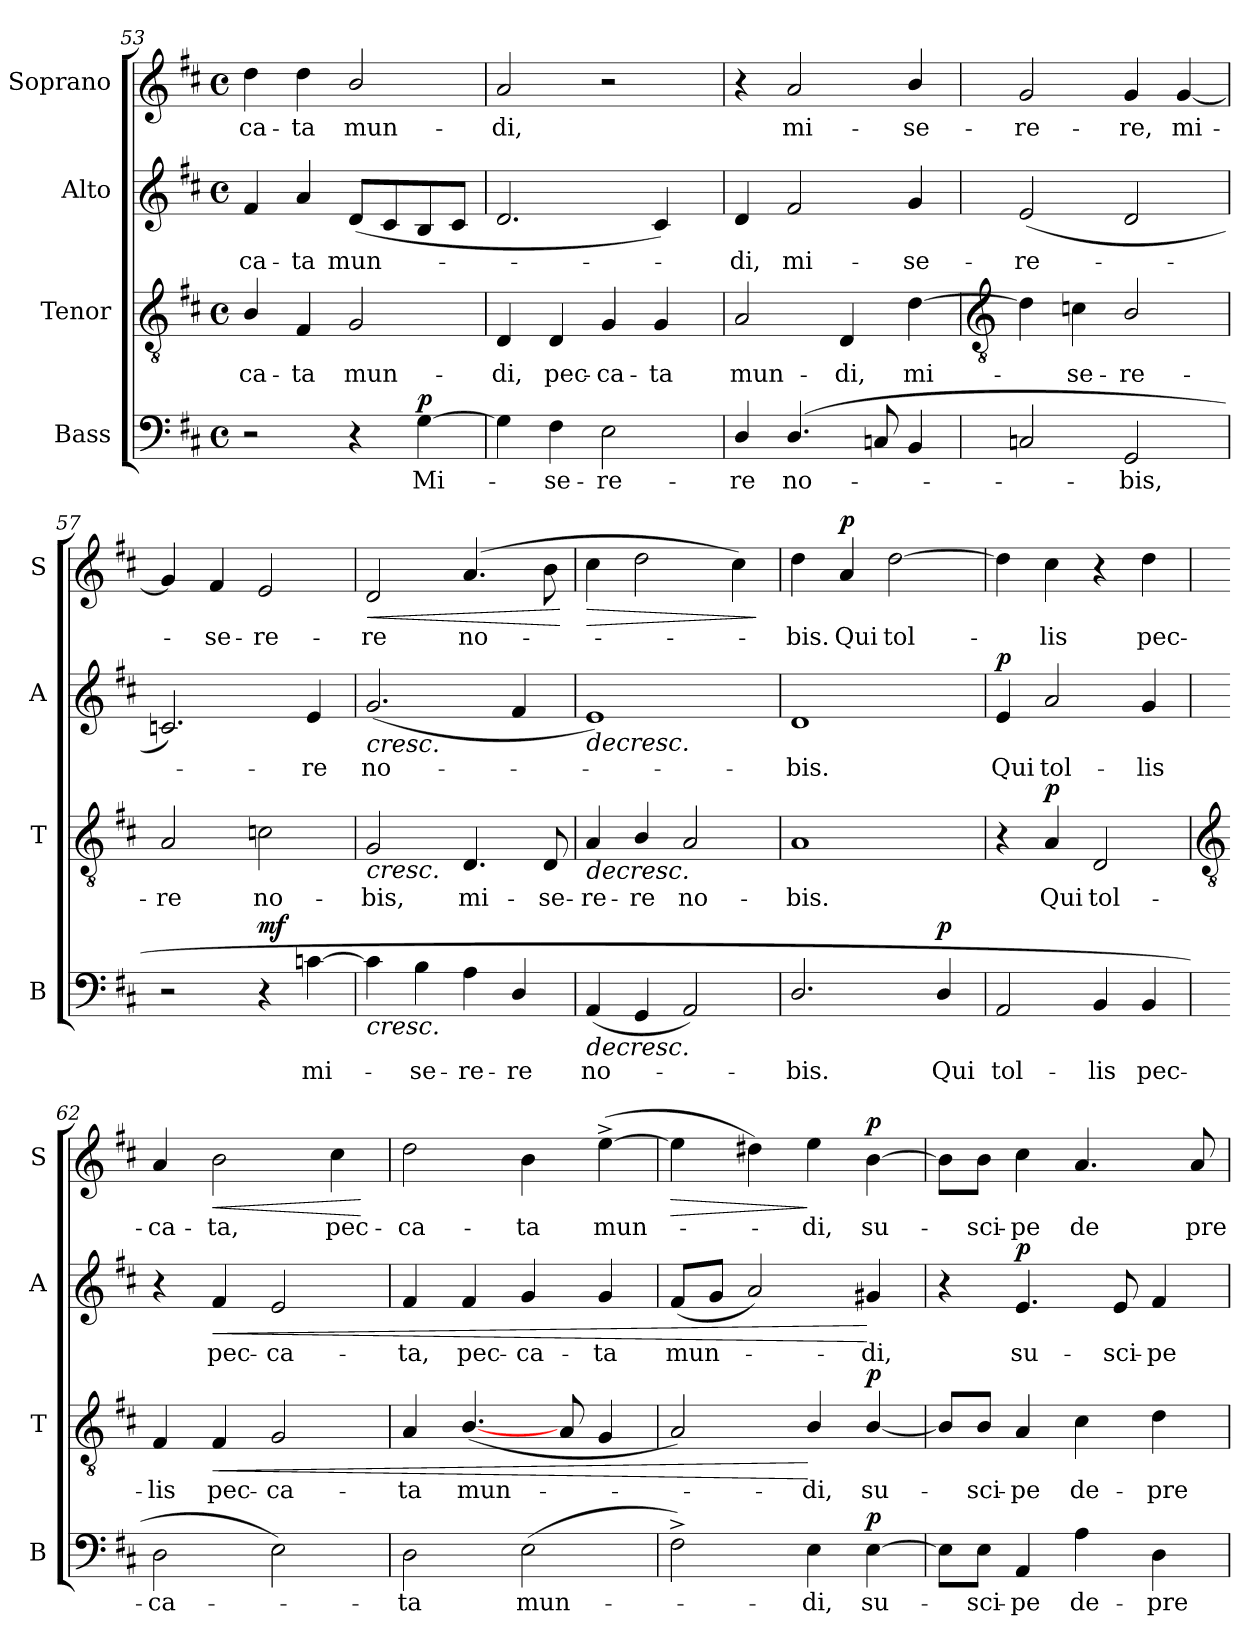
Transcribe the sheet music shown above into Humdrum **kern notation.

**kern	**text	**dynam	**kern	**text	**dynam	**kern	**text	**dynam	**kern	**text	**dynam
*part4	*part4	*part4	*part3	*part3	*part3	*part2	*part2	*part2	*part1	*part1	*part1
*staff4	*staff4	*staff4	*staff3	*staff3	*staff3	*staff2	*staff2	*staff2	*staff1	*staff1	*staff1
*I"Bass	*	*	*I"Tenor	*	*	*I"Alto	*	*	*I"Soprano	*	*
*I'B	*	*	*I'T	*	*	*I'A	*	*	*I'S	*	*
*clefF4	*	*	*clefGv2	*	*	*clefG2	*	*	*clefG2	*	*
*k[f#c#]	*	*	*k[f#c#]	*	*	*k[f#c#]	*	*	*k[f#c#]	*	*
*D:	*	*	*D:	*	*	*D:	*	*	*D:	*	*
*M4/4	*	*	*M4/4	*	*	*M4/4	*	*	*M4/4	*	*
*met(c)	*	*	*met(c)	*	*	*met(c)	*	*	*met(c)	*	*
=53	=53	=53	=53	=53	=53	=53	=53	=53	=53	=53	=53
!	!	!	!	!LO:LY:b	!	!	!LO:LY:b	!	!	!LO:LY:b	!
2r	.	.	4B/	-ca-	.	4f#	-ca-	.	4dd	-ca-	.
!	!	!	!	!LO:LY:b	!	!	!LO:LY:b	!	!	!LO:LY:b	!
.	.	.	4F#	-ta	.	4a	-ta	.	4dd	-ta	.
!	!	!	!	!LO:LY:b	!	!	!LO:LY:b	!	!	!LO:LY:b	!
4r	.	.	2G	mun-	.	(<8dL	mun-	.	2b/	mun-	.
.	.	.	.	.	.	8c#	.	.	.	.	.
!	!LO:LY:b	!LO:DY:b	!	!	!	!	!	!	!	!	!
[4G	Mi-	p	.	.	.	8B	.	.	.	.	.
.	.	.	.	.	.	8c#J	.	.	.	.	.
=54	=54	=54	=54	=54	=54	=54	=54	=54	=54	=54	=54
!	!	!	!	!LO:LY:b	!	!	!	!	!	!LO:LY:b	!
4G]	.	.	4D	-di,	.	2.d	.	.	2a	-di,	.
!	!LO:LY:b	!	!	!LO:LY:b	!	!	!	!	!	!	!
4F#	se-	.	4D	pec-	.	.	.	.	.	.	.
!	!LO:LY:b	!	!	!LO:LY:b	!	!	!	!	!	!	!
2E	-re-	.	4G	-ca-	.	.	.	.	2r	.	.
!	!	!	!	!LO:LY:b	!	!	!	!	!	!	!
.	.	.	4G	-ta	.	4c#)	.	.	.	.	.
=55	=55	=55	=55	=55	=55	=55	=55	=55	=55	=55	=55
!	!LO:LY:b	!	!	!LO:LY:b	!	!	!LO:LY:b	!	!	!	!
4D/	-re	.	2A	mun-	.	4d	di,	.	4r	.	.
!	!LO:LY:b	!	!	!	!	!	!LO:LY:b	!	!	!LO:LY:b	!
(>4.D/	no-	.	.	.	.	2f#	mi-	.	2a	mi-	.
!	!	!	!	!LO:LY:b	!	!	!	!	!	!	!
.	.	.	4D	-di,	.	.	.	.	.	.	.
8Cn	.	.	.	.	.	.	.	.	.	.	.
!	!	!	!	!LO:LY:b	!	!	!LO:LY:b	!	!	!LO:LY:b	!
4BB	.	.	[4d	mi-	.	4g	-se-	.	4b/	-se-	.
!!LO:LB:g=z
=56	=56	=56	=56	=56	=56	=56	=56	=56	=56	=56	=56
*	*	*	*clefGv2	*	*	*	*	*	*	*	*
!	!	!	!	!	!	!	!LO:LY:b	!	!	!LO:LY:b	!
2Cn	.	.	4d]	.	.	(<2e	-re-	.	2g	-re-	.
!	!	!	!	!LO:LY:b	!	!	!	!	!	!	!
.	.	.	4cn	se-	.	.	.	.	.	.	.
!	!LO:LY:b	!	!	!LO:LY:b	!	!	!	!	!	!LO:LY:b	!
2GG	bis,	.	2B/	-re-	.	2d	.	.	4g	-re,	.
!	!	!	!	!	!	!	!	!	!	!LO:LY:b	!
.	.	.	.	.	.	.	.	.	[4g	mi-	.
=57	=57	=57	=57	=57	=57	=57	=57	=57	=57	=57	=57
!	!	!	!	!LO:LY:b	!	!	!	!	!	!	!
2r	.	.	2A	-re	.	2.cn)	.	.	4g]	.	.
!	!	!	!	!	!	!	!	!	!	!LO:LY:b	!
.	.	.	.	.	.	.	.	.	4f#	se-	.
!	!	!LO:DY:b	!	!LO:LY:b	!	!	!	!	!	!LO:LY:b	!
4r	.	mf	2cn	no-	.	.	.	.	2e	-re-	.
!	!LO:LY:b	!	!	!	!	!	!LO:LY:b	!	!	!	!
[4cn	mi-	.	.	.	.	4e	re	.	.	.	.
=58	=58	=58	=58	=58	=58	=58	=58	=58	=58	=58	=58
!	!	!LO:HP:b	!	!LO:LY:b	!LO:HP:b	!	!LO:LY:b	!LO:HP:b	!	!LO:LY:b	!LO:HP:b
4c]	.	<	2G	-bis,	<	(<2.g	no-	<	2d	-re	<
!	!LO:LY:b	!	!	!	!	!	!	!	!	!	!
4B	se-	.	.	.	.	.	.	.	.	.	.
!	!LO:LY:b	!	!	!LO:LY:b	!	!	!	!	!	!LO:LY:b	!
4A	-re-	.	4.D	mi-	.	.	.	.	(>4.a	no-	.
!	!LO:LY:b	!	!	!	!	!	!	!	!	!	!
4D/	-re	.	.	.	.	4f#	.	.	.	.	.
!	!	!	!	!LO:LY:b	!	!	!	!	!	!	!
.	.	.	8D	-se-	.	.	.	.	8b	.	.
.	.	.	.	.	.	.	.	.	.	.	[
=59	=59	=59	=59	=59	=59	=59	=59	=59	=59	=59	=59
!	!LO:LY:b	!LO:HP:b	!	!LO:LY:b	!LO:HP:b	!	!	!LO:HP:b	!	!	!LO:HP:b
(<4AA	no-	>	4A	-re-	>	1e)	.	>	4cc#	.	>
!	!	!	!	!LO:LY:b	!	!	!	!	!	!	!
4GG	.	.	4B/	-re	.	.	.	.	2dd	.	.
!	!	!	!	!LO:LY:b	!	!	!	!	!	!	!
2AA)	.	.	2A	no-	.	.	.	.	.	.	.
.	.	.	.	.	.	.	.	.	4cc#)	.	.
.	.	.	.	.	[	.	.	[	.	.	]
=60	=60	=60	=60	=60	=60	=60	=60	=60	=60	=60	=60
!	!LO:LY:b	!	!	!LO:LY:b	!	!	!LO:LY:b	!	!	!LO:LY:b	!
2.D/	bis.	.	1A	-bis.	.	1d	bis.	.	4dd	bis.	.
!	!	!	!	!	!	!	!	!	!	!LO:LY:b	!LO:DY:b
.	.	.	.	.	.	.	.	.	4a	Qui	p
!	!	!	!	!	!	!	!	!	!	!LO:LY:b	!
.	.	.	.	.	.	.	.	.	[2dd	tol-	.
!	!LO:LY:b	!LO:DY:b	!	!	!	!	!	!	!	!	!
4D/	Qui	p	.	.	.	.	.	.	.	.	.
=61	=61	=61	=61	=61	=61	=61	=61	=61	=61	=61	=61
!	!LO:LY:b	!	!	!	!	!	!LO:LY:b	!LO:DY:b	!	!	!
2AA	tol-	.	4r	.	.	4e	Qui	p	4dd]	.	.
!	!	!	!	!LO:LY:b	!LO:DY:b	!	!LO:LY:b	!	!	!LO:LY:b	!
.	.	.	4A	Qui	p	2a	tol-	.	4cc#	lis	.
!	!LO:LY:b	!	!	!LO:LY:b	!	!	!	!	!	!	!
4BB	-lis	.	2D	tol-	.	.	.	.	4r	.	.
!	!LO:LY:b	!	!	!	!	!	!LO:LY:b	!	!	!LO:LY:b	!
4BB	pec-	.	.	.	.	4g	-lis	.	4dd	pec-	.
!!LO:LB:g=z
=62	=62	=62	=62	=62	=62	=62	=62	=62	=62	=62	=62
*	*	*	*clefGv2	*	*	*	*	*	*	*	*
!	!LO:LY:b	!	!	!LO:LY:b	!	!	!	!	!	!LO:LY:b	!
2D	-ca-	.	4F#	-lis	.	4r	.	.	4a	-ca-	.
!	!	!	!	!LO:LY:b	!LO:HP:b	!	!LO:LY:b	!LO:HP:b	!	!LO:LY:b	!LO:HP:b
.	.	.	4F#	pec-	<	4f#	pec-	<	2b	-ta,	<
!	!	!	!	!LO:LY:b	!	!	!LO:LY:b	!	!	!	!
2E)	.	.	2G	-ca-	.	2e	-ca-	.	.	.	.
!	!	!	!	!	!	!	!	!	!	!LO:LY:b	!
.	.	.	.	.	.	.	.	.	4cc#	pec-	.
.	.	[	.	.	]	.	.	]	.	.	[
=63	=63	=63	=63	=63	=63	=63	=63	=63	=63	=63	=63
!	!LO:LY:b	!	!	!LO:LY:b	!	!	!LO:LY:b	!	!	!LO:LY:b	!
2D	ta	.	4A	-ta	.	4f#	-ta,	.	2dd	-ca-	.
!	!	!	!	!LO:LY:b	!	!	!LO:LY:b	!	!	!	!
.	.	.	(<[4.B/	mun-	.	4f#	pec-	.	.	.	.
!	!LO:LY:b	!	!	!	!	!	!LO:LY:b	!	!	!LO:LY:b	!
(>2E	mun-	.	.	.	.	4g	-ca-	.	4b	-ta	.
.	.	.	8A	.	.	.	.	.	.	.	.
!	!	!	!	!	!	!	!LO:LY:b	!	!	!LO:LY:b	!
.	.	.	4G	.	.	4g	-ta	.	(>[4ee^	mun-	.
=64	=64	=64	=64	=64	=64	=64	=64	=64	=64	=64	=64
!	!	!	!	!	!	!	!LO:LY:b	!	!	!	!LO:HP:b
2F#^)	.	.	2A)	.	.	(<8f#L	mun-	.	4ee]	.	>
.	.	.	.	.	.	8gJ	.	.	.	.	.
.	.	.	.	.	.	2a)	.	.	4dd#X)	.	.
!	!LO:LY:b	!	!	!LO:LY:b	!	!	!	!	!	!LO:LY:b	!
4E	di,	]	4B/	di,	[	.	.	.	4ee	di,	]
!	!LO:LY:b	!LO:DY:b	!	!LO:LY:b	!LO:DY:b	!	!LO:LY:b	!	!	!LO:LY:b	!LO:DY:b
[4E	su-	p	[4B/	su-	p	4g#X	di,	[	[4b	su-	p
=65	=65	=65	=65	=65	=65	=65	=65	=65	=65	=65	=65
8E\L]	.	.	8B/L]	.	.	4r	.	.	8b\L]	.	.
!	!LO:LY:b	!	!	!LO:LY:b	!	!	!	!	!	!LO:LY:b	!
8E\J	sci-	.	8B/J	sci-	.	.	.	.	8b\J	sci-	.
!	!LO:LY:b	!	!	!LO:LY:b	!	!	!LO:LY:b	!LO:DY:b	!	!LO:LY:b	!
4AA	-pe	.	4A	-pe	.	4.e	su-	p	4cc#	-pe	.
!	!LO:LY:b	!	!	!LO:LY:b	!	!	!	!	!	!LO:LY:b	!
4A	de-	.	4c#	de-	.	.	.	.	4.a	de	.
!	!	!	!	!	!	!	!LO:LY:b	!	!	!	!
.	.	.	.	.	.	8e	-sci-	.	.	.	.
!	!LO:LY:b	!	!	!LO:LY:b	!	!	!LO:LY:b	!	!	!	!
4D	-pre-	.	4d	-pre-	.	4f#	-pe	.	.	.	.
!	!	!	!	!	!	!	!	!	!	!LO:LY:b	!
.	.	.	.	.	.	.	.	.	8a	pre-	.
=	=	=	=	=	=	=	=	=	=	=	=
*-	*-	*-	*-	*-	*-	*-	*-	*-	*-	*-	*-
